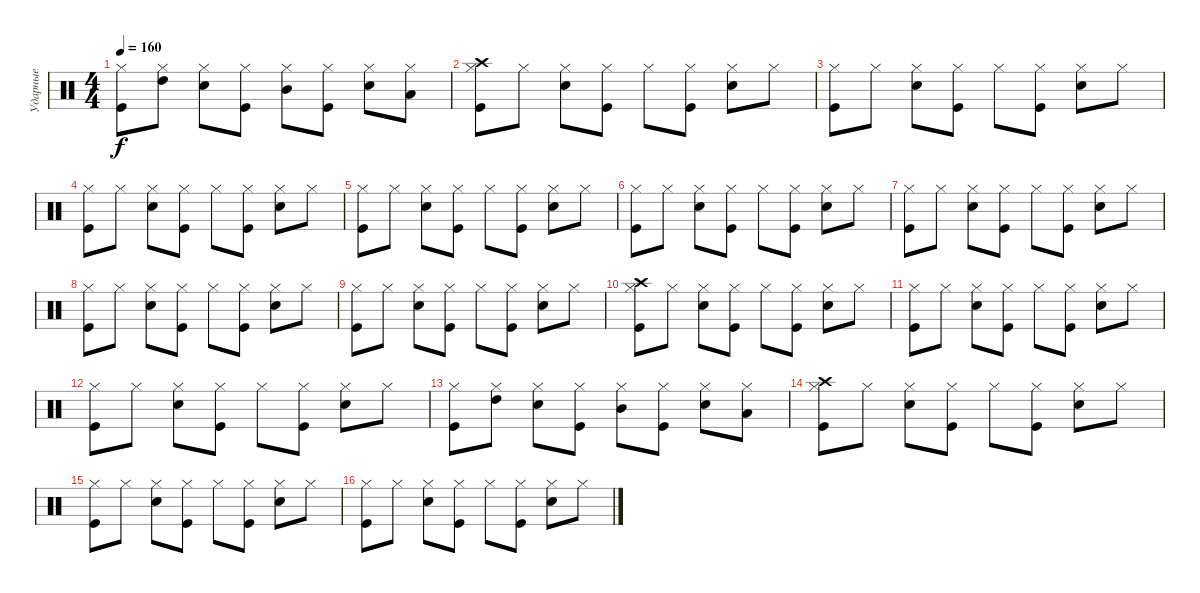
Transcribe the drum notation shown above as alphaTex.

\track ("Ударные" "Ударные") {instrument percussion}
\staff {score}
\articulation defaults
\ts (4 4)
\tempo 160
\clef neutral
\ks c
("Kick (hit)" "Hi-Hat (closed)").8{dy f} ("High Tom (hit)" "Hi-Hat (closed)").8 ("Snare (hit) 2" "Hi-Hat (closed)").8 ("Kick (hit)" "Hi-Hat (closed)").8 ("Mid Tom (hit)" "Hi-Hat (closed)").8 ("Kick (hit)" "Hi-Hat (closed)").8 ("Snare (hit) 2" "Hi-Hat (closed)").8 ("Low Tom (hit)" "Hi-Hat (closed)").8 |
("Kick (hit)" "Crash high (hit)" "Hi-Hat (closed)").8 "Hi-Hat (closed)".8 ("Snare (hit) 2" "Hi-Hat (closed)").8 ("Kick (hit)" "Hi-Hat (closed)").8 "Hi-Hat (closed)".8 ("Kick (hit)" "Hi-Hat (closed)").8 ("Snare (hit) 2" "Hi-Hat (closed)").8 "Hi-Hat (closed)".8 |
("Kick (hit)" "Hi-Hat (closed)").8 "Hi-Hat (closed)".8 ("Snare (hit) 2" "Hi-Hat (closed)").8 ("Kick (hit)" "Hi-Hat (closed)").8 "Hi-Hat (closed)".8 ("Kick (hit)" "Hi-Hat (closed)").8 ("Snare (hit) 2" "Hi-Hat (closed)").8 "Hi-Hat (closed)".8 |
("Kick (hit)" "Hi-Hat (closed)").8 "Hi-Hat (closed)".8 ("Snare (hit) 2" "Hi-Hat (closed)").8 ("Kick (hit)" "Hi-Hat (closed)").8 "Hi-Hat (closed)".8 ("Kick (hit)" "Hi-Hat (closed)").8 ("Snare (hit) 2" "Hi-Hat (closed)").8 "Hi-Hat (closed)".8 |
("Kick (hit)" "Hi-Hat (closed)").8 "Hi-Hat (closed)".8 ("Snare (hit) 2" "Hi-Hat (closed)").8 ("Kick (hit)" "Hi-Hat (closed)").8 "Hi-Hat (closed)".8 ("Kick (hit)" "Hi-Hat (closed)").8 ("Snare (hit) 2" "Hi-Hat (closed)").8 "Hi-Hat (closed)".8 |
("Kick (hit)" "Hi-Hat (closed)").8 "Hi-Hat (closed)".8 ("Snare (hit) 2" "Hi-Hat (closed)").8 ("Kick (hit)" "Hi-Hat (closed)").8 "Hi-Hat (closed)".8 ("Kick (hit)" "Hi-Hat (closed)").8 ("Snare (hit) 2" "Hi-Hat (closed)").8 "Hi-Hat (closed)".8 |
("Kick (hit)" "Hi-Hat (closed)").8 "Hi-Hat (closed)".8 ("Snare (hit) 2" "Hi-Hat (closed)").8 ("Kick (hit)" "Hi-Hat (closed)").8 "Hi-Hat (closed)".8 ("Kick (hit)" "Hi-Hat (closed)").8 ("Snare (hit) 2" "Hi-Hat (closed)").8 "Hi-Hat (closed)".8 |
("Kick (hit)" "Hi-Hat (closed)").8 "Hi-Hat (closed)".8 ("Snare (hit) 2" "Hi-Hat (closed)").8 ("Kick (hit)" "Hi-Hat (closed)").8 "Hi-Hat (closed)".8 ("Kick (hit)" "Hi-Hat (closed)").8 ("Snare (hit) 2" "Hi-Hat (closed)").8 "Hi-Hat (closed)".8 |
("Kick (hit)" "Hi-Hat (closed)").8 "Hi-Hat (closed)".8 ("Snare (hit) 2" "Hi-Hat (closed)").8 ("Kick (hit)" "Hi-Hat (closed)").8 "Hi-Hat (closed)".8 ("Kick (hit)" "Hi-Hat (closed)").8 ("Snare (hit) 2" "Hi-Hat (closed)").8 "Hi-Hat (closed)".8 |
("Kick (hit)" "Crash high (hit)" "Hi-Hat (closed)").8 "Hi-Hat (closed)".8 ("Snare (hit) 2" "Hi-Hat (closed)").8 ("Kick (hit)" "Hi-Hat (closed)").8 "Hi-Hat (closed)".8 ("Kick (hit)" "Hi-Hat (closed)").8 ("Snare (hit) 2" "Hi-Hat (closed)").8 "Hi-Hat (closed)".8 |
("Kick (hit)" "Hi-Hat (closed)").8 "Hi-Hat (closed)".8 ("Snare (hit) 2" "Hi-Hat (closed)").8 ("Kick (hit)" "Hi-Hat (closed)").8 "Hi-Hat (closed)".8 ("Kick (hit)" "Hi-Hat (closed)").8 ("Snare (hit) 2" "Hi-Hat (closed)").8 "Hi-Hat (closed)".8 |
("Kick (hit)" "Hi-Hat (closed)").8 "Hi-Hat (closed)".8 ("Snare (hit) 2" "Hi-Hat (closed)").8 ("Kick (hit)" "Hi-Hat (closed)").8 "Hi-Hat (closed)".8 ("Kick (hit)" "Hi-Hat (closed)").8 ("Snare (hit) 2" "Hi-Hat (closed)").8 "Hi-Hat (closed)".8 |
("Kick (hit)" "Hi-Hat (closed)").8 ("High Tom (hit)" "Hi-Hat (closed)").8 ("Snare (hit) 2" "Hi-Hat (closed)").8 ("Kick (hit)" "Hi-Hat (closed)").8 ("Mid Tom (hit)" "Hi-Hat (closed)").8 ("Kick (hit)" "Hi-Hat (closed)").8 ("Snare (hit) 2" "Hi-Hat (closed)").8 ("Low Tom (hit)" "Hi-Hat (closed)").8 |
("Kick (hit)" "Crash high (hit)" "Hi-Hat (closed)").8 "Hi-Hat (closed)".8 ("Snare (hit) 2" "Hi-Hat (closed)").8 ("Kick (hit)" "Hi-Hat (closed)").8 "Hi-Hat (closed)".8 ("Kick (hit)" "Hi-Hat (closed)").8 ("Snare (hit) 2" "Hi-Hat (closed)").8 "Hi-Hat (closed)".8 |
("Kick (hit)" "Hi-Hat (closed)").8 "Hi-Hat (closed)".8 ("Snare (hit) 2" "Hi-Hat (closed)").8 ("Kick (hit)" "Hi-Hat (closed)").8 "Hi-Hat (closed)".8 ("Kick (hit)" "Hi-Hat (closed)").8 ("Snare (hit) 2" "Hi-Hat (closed)").8 "Hi-Hat (closed)".8 |
("Kick (hit)" "Hi-Hat (closed)").8 "Hi-Hat (closed)".8 ("Snare (hit) 2" "Hi-Hat (closed)").8 ("Kick (hit)" "Hi-Hat (closed)").8 "Hi-Hat (closed)".8 ("Kick (hit)" "Hi-Hat (closed)").8 ("Snare (hit) 2" "Hi-Hat (closed)").8 "Hi-Hat (closed)".8
